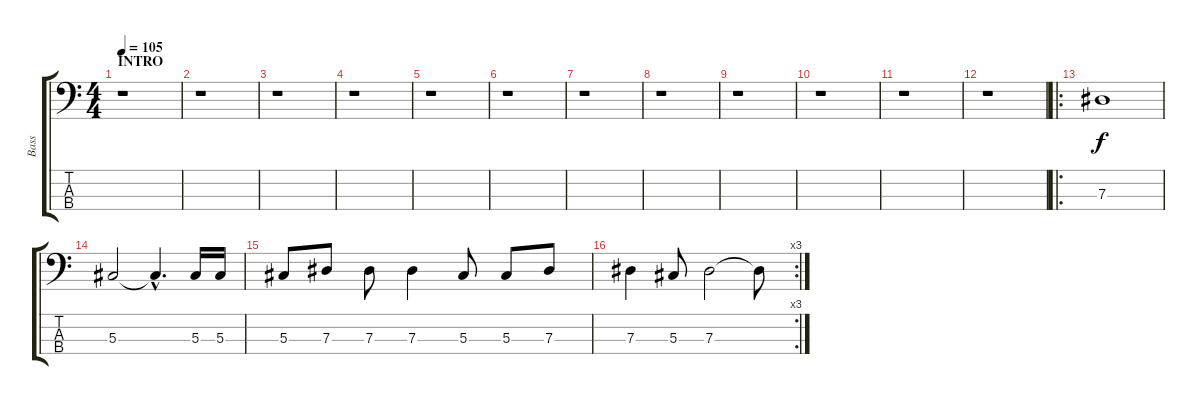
\track ("Bass" "Bass") {instrument electricbasspick}
\staff {score tabs}
\tuning (Gb2 Db2 Ab1 Db1) {hide}
\ts (4 4)
\section ("" "INTRO")
\tempo 105
\clef f4
\ks c
r.1{dy f instrument electricbasspick} |
r.1 |
r.1 |
r.1 |
r.1 |
r.1 |
r.1 |
r.1 |
r.1 |
r.1 |
r.1 |
r.1 |
\ro
7.3.1 |
5.3.2 5.3{hac t}.4{d} 5.3.16 5.3.16 |
5.3.8 7.3.8 7.3.8 7.3.4 5.3.8 5.3.8 7.3.8 |
\rc 3
7.3.4 5.3.8 7.3.2 7.3{t}.8
